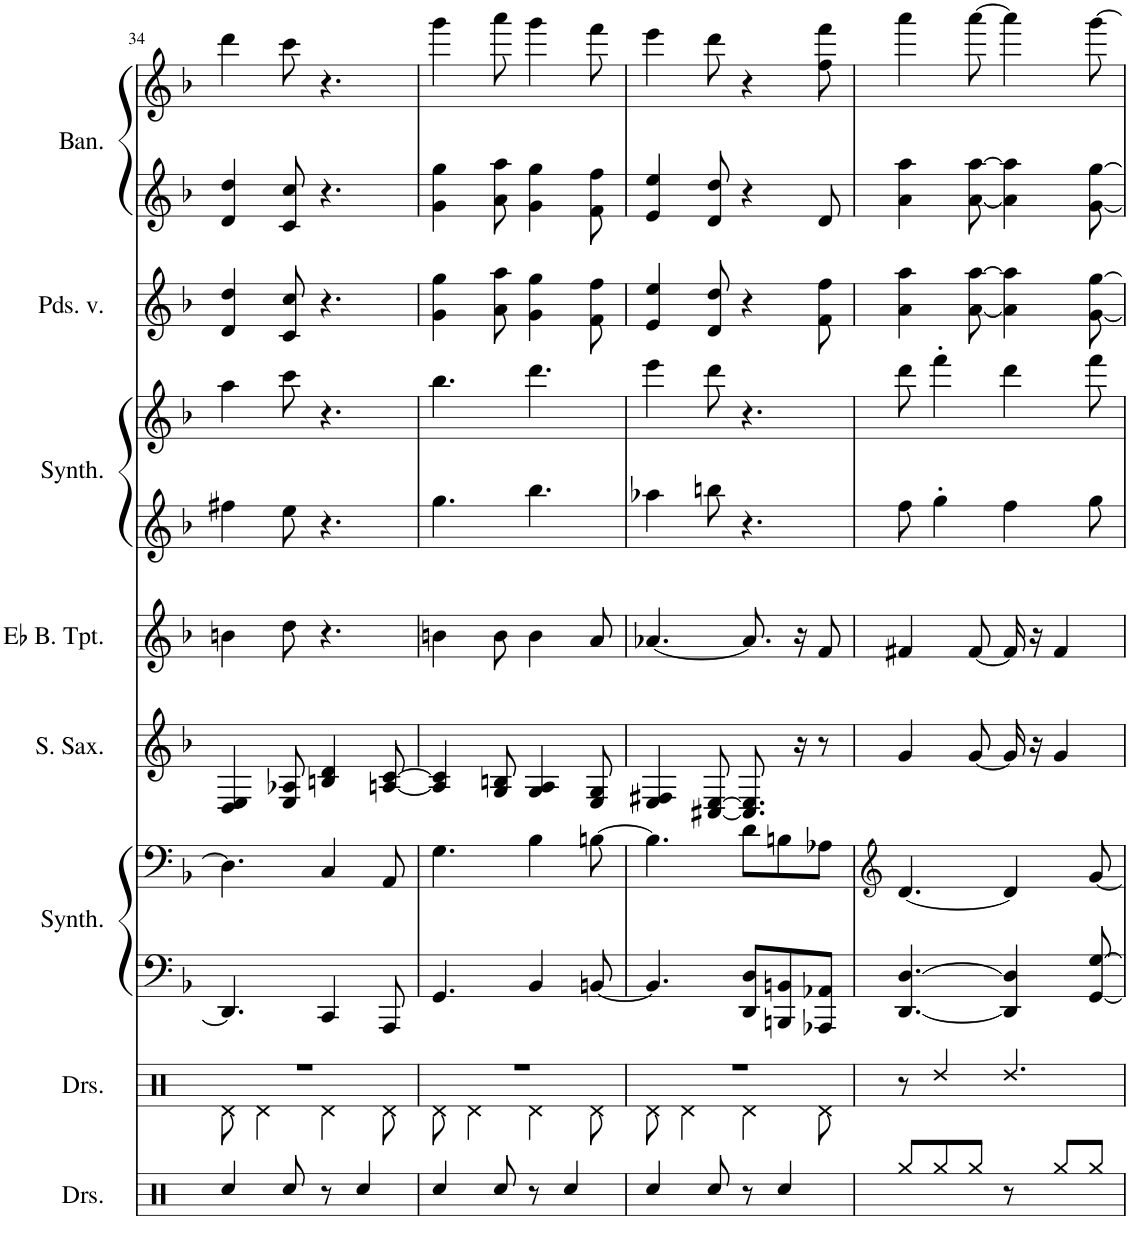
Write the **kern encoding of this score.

**kern	**kern	**kern	**kern	**kern	**kern	**kern	**kern	**kern	**kern	**kern
*part8	*part7	*part6	*part6	*part5	*part4	*part3	*part3	*part2	*part1	*part1
*staff11	*staff10	*staff9	*staff8	*staff7	*staff6	*staff5	*staff4	*staff3	*staff2	*staff1
*I"Drumset	*I"Drumset	*I"Brass Synthesizer	*	*I"Soprano Saxophone	*I"Eb Bass Trumpet	*I"Pad Synthesizer	*	*I"Pardessus de viole	*I"Bandoneon	*
*I'Drs.	*I'Drs.	*I'Synth.	*	*I'S. Sax.	*I'Eb B. Tpt.	*I'Synth.	*	*I'Pds. v.	*I'Ban.	*
!!LO:PB:g=z
*clefX	*clefX	*clefF4	*clefF4	*clefG2	*clefG2	*clefG2	*clefG2	*clefG2	*clefG2	*clefG2
*	*	*	*	*Trd1c2	*Trd5c9	*	*	*	*	*
*k[]	*k[]	*k[b-]	*k[b-]	*k[b-]	*k[b-]	*k[b-]	*k[b-]	*k[b-]	*k[b-]	*k[b-]
*M6/8	*M6/8	*M6/8	*M6/8	*M6/8	*M6/8	*M6/8	*M6/8	*M6/8	*M6/8	*M6/8
=34	=34	=34	=34	=34	=34	=34	=34	=34	=34	=34
*	*^	*	*	*	*	*	*	*	*	*
4Rcc/	2.r	8Rd\	4.DD/]	4.D\]	4D/ 4E/	4bn\	4ff#X\	4aa\	4d/ 4dd/	4d/ 4dd/	4ddd\
.	.	4Rd\	.	.	.	.	.	.	.	.	.
8Rcc/	.	.	.	.	8E/ 8A-X/	8dd\	8ee\	8ccc\	8c/ 8cc/	8c/ 8cc/	8ccc\
8r	.	4Rd\	4CC/	4C/	4Bn/ 4d/	4.r	4.r	4.r	4.r	4.r	4.r
4Rcc/	.	.	.	.	.	.	.	.	.	.	.
.	.	8Rd\	8AAA/	8AA/	[8An/ [8c/	.	.	.	.	.	.
=35	=35	=35	=35	=35	=35	=35	=35	=35	=35	=35	=35
4Rcc/	2.r	8Rd\	4.GG/	4.G\	4A/] 4c/]	4bn\	4.gg\	4.bb-\	4g\ 4gg\	4g\ 4gg\	4ggg\
.	.	4Rd\	.	.	.	.	.	.	.	.	.
8Rcc/	.	.	.	.	8G/ 8Bn/	8b\	.	.	8a\ 8aa\	8a\ 8aa\	8aaa\
8r	.	4Rd\	4BB-/	4B-\	4G/ 4A/	4b\	4.bb-\	4.ddd\	4g\ 4gg\	4g\ 4gg\	4ggg\
4Rcc/	.	.	.	.	.	.	.	.	.	.	.
.	.	8Rd\	[8BBn/	[8Bn\	8E/ 8G/	8a/	.	.	8f\ 8ff\	8f\ 8ff\	8fff\
=36	=36	=36	=36	=36	=36	=36	=36	=36	=36	=36	=36
4Rcc/	2.r	8Rd\	4.BB/]	4.B\]	4E/ 4F#X/	[4.a-X/	4aa-X\	4eee\	4e/ 4ee/	4e/ 4ee/	4eee\
.	.	4Rd\	.	.	.	.	.	.	.	.	.
8Rcc/	.	.	.	.	[8C#X/ [8E/	.	8bbn\	8ddd\	8d/ 8dd/	8d/ 8dd/	8ddd\
8r	.	4Rd\	8DD/ 8D/L	8d\L	8.C#/] 8.E/]	8.a-/]	4.r	4.r	4r	4r	4r
4Rcc/	.	.	8BBBn/ 8BBn/	8Bn\	.	.	.	.	.	.	.
.	.	.	.	.	16r	16r	.	.	.	.	.
.	.	8Rd\	8AAA-X/ 8AA-X/J	8A-X\J	8r	8f/	.	.	8f\ 8ff\	8d/	8ff\ 8fff\
*	*v	*v	*	*	*	*	*	*	*	*	*
=37	=37	=37	=37	=37	=37	=37	=37	=37	=37	=37
*	*	*	*clefG2	*	*	*	*	*	*	*
8Rgg/L	8r	[4.DD/ [4.D/	[4.d/	4g/	4f#X/	8ff\	8ddd\	4a\ 4aa\	4a\ 4aa\	4aaa\
8Rgg/	4Rdd/	.	.	.	.	4gg'\	4fff'\	.	.	.
8Rgg/J	.	.	.	[8g/	[8f#/	.	.	[8a\ [8aa\	[8a\ [8aa\	[8aaa\
8r	4.Rdd/	4DD/] 4D/]	4d/]	16g/]	16f#/]	4ff\	4ddd\	4a\] 4aa\]	4a\] 4aa\]	4aaa\]
.	.	.	.	16r	16r	.	.	.	.	.
8Rgg/L	.	.	.	4g/	4f#/	.	.	.	.	.
8Rgg/J	.	[8GG/ [8G/	[8g/	.	.	8gg\	8fff\	[8g\ [8gg\	[8g\ [8gg\	[8ggg\
=	=	=	=	=	=	=	=	=	=	=
*-	*-	*-	*-	*-	*-	*-	*-	*-	*-	*-
